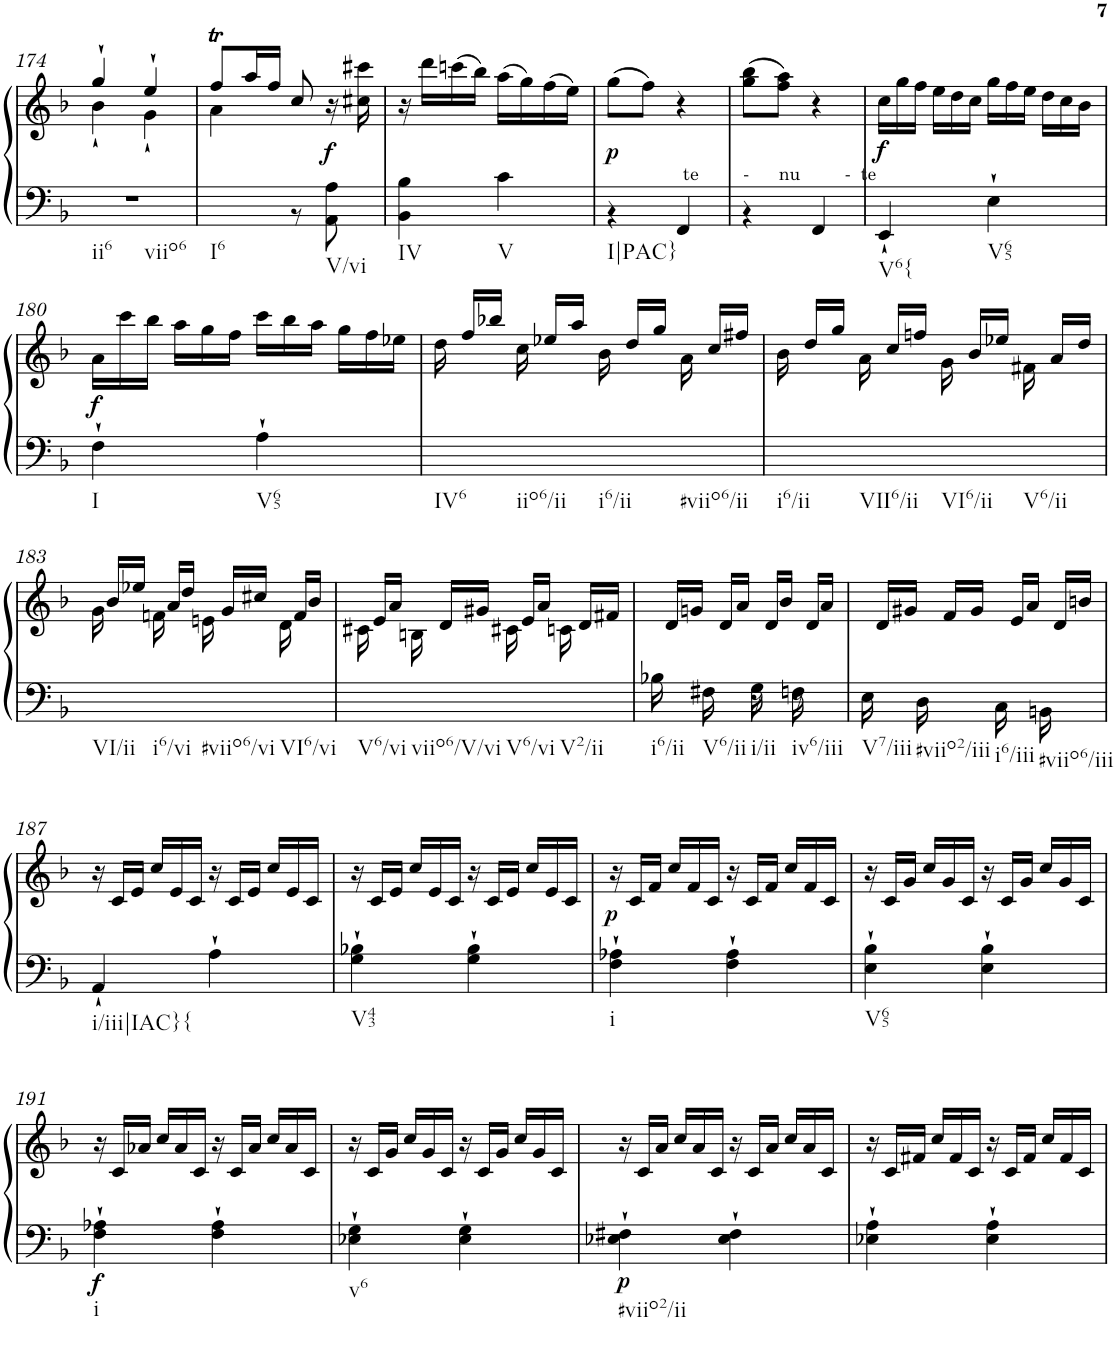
**kern	**kern	**dynam
*part1	*part1	*part1
*staff2	*staff1	*staff1/2
*I"Harpsichord	*	*
*I'Hch.	*	*
!!LO:PB:g=z
*clefF4	*clefG2	*
*k[b-]	*k[b-]	*
*F:	*F:	*
*M2/4	*M2/4	*
=174	=174	=174
*	*^	*
!LO:TX:b:t=ii6	!	!	!
!LO:TX:b:t=viio6	!	!	!
2r	4gg`/	4b-`\	.
.	4ee`/	4g`\	.
=175	=175	=175	=175
*^	*	*	*
!LO:TX:b:t=I6	!	!	!	!
!LO:TX:b:t=V/vi	!	!	!	!
2ryy	4ryy	8ffT/L	4a\	.
.	.	16aa/L	.	.
.	.	16ff/JJ	.	.
.	8r	8cc/	4ryy	.
!	!	!	!	!LO:DY:b
.	8AA\ 8A\	16r	.	f
.	.	16cc#X\ 16ccc#X\	.	.
*	*	*v	*v	*
=176	=176	=176	=176
!LO:TX:b:t=IV	!	!	!
!LO:TX:b:t=V	!	!	!
2ryy	4BB-\ 4B-\	16r	.
.	.	16ddd\LL	.
.	.	(>16cccn\	.
.	.	16bb-\JJ)	.
.	4c\	(>16aa\LL	.
.	.	16gg\)	.
.	.	(>16ff\	.
.	.	16ee\JJ)	.
=177	=177	=177	=177
!LO:TX:b:t=I|PAC}	!	!	!
!	!	!	!LO:DY:b
2ryy	4r	(>8gg\L	p
.	.	8ff\J)	.
!	!LO:TX:a:t=te         -      nu         -  te	!	!
.	4FF/	4r	.
=178	=178	=178	=178
2ryy	4r	(>8gg\ 8bb-\L	.
.	.	8ff\ 8aa\J)	.
.	4FF/	4r	.
*v	*v	*	*
=179	=179	=179
*	*Xtuplet	*
*^	*	*
!LO:TX:b:t=V6{	!	!	!
!	!	!	!LO:DY:b
*v	*v	*	*
4EE`/	24cc\LL	f
.	24gg\	.
.	24ff\JJ	.
.	24ee\LL	.
.	24dd\	.
.	24cc\JJ	.
!LO:TX:b:t=V65	!	!
4E`\	24gg\LL	.
.	24ff\	.
.	24ee\JJ	.
.	24dd\LL	.
.	24cc\	.
.	24b-\JJ	.
!!LO:LB:g=z
=180	=180	=180
!LO:TX:b:t=I	!	!
!	!	!LO:DY:b
4F`\	24a\LL	f
.	24ccc\	.
.	24bb-\JJ	.
.	24aa\LL	.
.	24gg\	.
.	24ff\JJ	.
!LO:TX:b:t=V65	!	!
4A`\	24ccc\LL	.
.	24bb-\	.
.	24aa\JJ	.
.	24gg\LL	.
.	24ff\	.
.	24ee-X\JJ	.
=181	=181	=181
!LO:TX:b:t=IV6	!	!
!LO:TX:b:t=iio6/ii	!	!
!LO:TX:b:t=i6/ii	!	!
!LO:TX:b:t=#viio6/ii	!	!
2ryy	24dd\	.
.	24ff/LL	.
.	24bb-X/JJ	.
.	24cc\	.
.	24ee-X/LL	.
.	24aa/JJ	.
.	24b-\	.
.	24dd/LL	.
.	24gg/JJ	.
.	24a\	.
.	24cc/LL	.
.	24ff#X/JJ	.
=182	=182	=182
!LO:TX:b:t=i6/ii	!	!
!LO:TX:b:t=VII6/ii	!	!
!LO:TX:b:t=VI6/ii	!	!
!LO:TX:b:t=V6/ii	!	!
2ryy	24b-\	.
.	24dd/LL	.
.	24gg/JJ	.
.	24a\	.
.	24cc/LL	.
.	24ffn/JJ	.
.	24g\	.
.	24b-/LL	.
.	24ee-X/JJ	.
.	24f#X\	.
.	24a/LL	.
.	24dd/JJ	.
!!LO:LB:g=z
=183	=183	=183
!LO:TX:b:t=VI/ii	!	!
!LO:TX:b:t=i6/vi	!	!
!LO:TX:b:t=#viio6/vi	!	!
!LO:TX:b:t=VI6/vi	!	!
2ryy	24g\	.
.	24b-/LL	.
.	24ee-X/JJ	.
.	24fn\	.
.	24a/LL	.
.	24dd/JJ	.
.	24en\	.
.	24g/LL	.
.	24cc#X/JJ	.
.	24d\	.
.	24f/LL	.
.	24b-/JJ	.
=184	=184	=184
!LO:TX:b:t=V6/vi	!	!
!LO:TX:b:t=viio6/V/vi	!	!
!LO:TX:b:t=V6/vi	!	!
!LO:TX:b:t=V2/ii	!	!
2ryy	24c#X\	.
.	24e/LL	.
.	24a/JJ	.
.	24Bn\	.
.	24d/LL	.
.	24g#X/JJ	.
.	24c#X\	.
.	24e/LL	.
.	24a/JJ	.
.	24cn\	.
.	24d/LL	.
.	24f#X/JJ	.
=185	=185	=185
*Xtuplet	*	*
*^	*	*
!LO:TX:b:t=i6/ii	!	!	!
!LO:TX:b:t=V6/ii	!	!	!
24B-X\LL	4ryy	24ryy	.
12ryy	.	24d/LL	.
.	.	24gn/JJ	.
24F#X\J	.	24ryy	.
12ryy	.	24d/LL	.
.	.	24a/JJ	.
!LO:TX:b:t=i/ii	!	!	!
24G\JL	8r	24ryy	.
12ryy	.	24d/LL	.
.	.	24b-/JJ	.
!LO:TX:b:t=iv6/iii	!	!	!
24Fn\JJ	8r	24ryy	.
12ryy	.	24d/LL	.
.	.	24a/JJ	.
=186	=186	=186	=186
!LO:TX:b:t=V7/iii	!	!	!
!LO:TX:b:t=#viio2/iii	!	!	!
!LO:TX:b:t=i6/iii	!	!	!
!LO:TX:b:t=#viio6/iii	!	!	!
24E\LL	2ryy	24ryy	.
12ryy	.	24d/LL	.
.	.	24g#X/JJ	.
24D\J	.	24ryy	.
12ryy	.	24f/LL	.
.	.	24g#/JJ	.
24C\JL	.	24ryy	.
12ryy	.	24e/LL	.
.	.	24a/JJ	.
24BBn\JJ	.	24ryy	.
12ryy	.	24d/LL	.
.	.	24bn/JJ	.
*v	*v	*	*
!!LO:LB:g=z
=187	=187	=187
!LO:TX:b:t=i/iii|IAC}{	!	!
4AA`/	24r	.
.	24c/LL	.
.	24e/JJ	.
.	24cc/LL	.
.	24e/	.
.	24c/JJ	.
4A`\	24r	.
.	24c/LL	.
.	24e/JJ	.
.	24cc/LL	.
.	24e/	.
.	24c/JJ	.
=188	=188	=188
!LO:TX:b:t=V43	!	!
4G\` 4B-X\`	24r	.
.	24c/LL	.
.	24e/JJ	.
.	24cc/LL	.
.	24e/	.
.	24c/JJ	.
4G\` 4B-\`	24r	.
.	24c/LL	.
.	24e/JJ	.
.	24cc/LL	.
.	24e/	.
.	24c/JJ	.
=189	=189	=189
!LO:TX:b:t=i	!	!
!	!	!LO:DY:a=2
4F\` 4A-X\`	24r	p
.	24c/LL	.
.	24f/JJ	.
.	24cc/LL	.
.	24f/	.
.	24c/JJ	.
4F\` 4A-\`	24r	.
.	24c/LL	.
.	24f/JJ	.
.	24cc/LL	.
.	24f/	.
.	24c/JJ	.
=190	=190	=190
!LO:TX:b:t=V65	!	!
4E\` 4B-\`	24r	.
.	24c/LL	.
.	24g/JJ	.
.	24cc/LL	.
.	24g/	.
.	24c/JJ	.
4E\` 4B-\`	24r	.
.	24c/LL	.
.	24g/JJ	.
.	24cc/LL	.
.	24g/	.
.	24c/JJ	.
!!LO:LB:g=z
=191	=191	=191
!LO:TX:b:t=i	!	!
!	!	!LO:DY:b=2
4F\` 4A-X\`	24r	f
.	24c/LL	.
.	24a-X/JJ	.
.	24cc/LL	.
.	24a-/	.
.	24c/JJ	.
4F\` 4A-\`	24r	.
.	24c/LL	.
.	24a-/JJ	.
.	24cc/LL	.
.	24a-/	.
.	24c/JJ	.
=192	=192	=192
!LO:TX:b:t=v6	!	!
4E-X\` 4G\`	24r	.
.	24c/LL	.
.	24g/JJ	.
.	24cc/LL	.
.	24g/	.
.	24c/JJ	.
4E-\` 4G\`	24r	.
.	24c/LL	.
.	24g/JJ	.
.	24cc/LL	.
.	24g/	.
.	24c/JJ	.
=193	=193	=193
!LO:TX:b:t=#viio2/ii	!	!
!	!	!LO:DY:b=2
4E-X\` 4F#X\`	24r	p
.	24c/LL	.
.	24a/JJ	.
.	24cc/LL	.
.	24a/	.
.	24c/JJ	.
4E-\` 4F#\`	24r	.
.	24c/LL	.
.	24a/JJ	.
.	24cc/LL	.
.	24a/	.
.	24c/JJ	.
=194	=194	=194
4E-X\` 4A\`	24r	.
.	24c/LL	.
.	24f#X/JJ	.
.	24cc/LL	.
.	24f#/	.
.	24c/JJ	.
4E-\` 4A\`	24r	.
.	24c/LL	.
.	24f#/JJ	.
.	24cc/LL	.
.	24f#/	.
.	24c/JJ	.
=	=	=
*-	*-	*-
